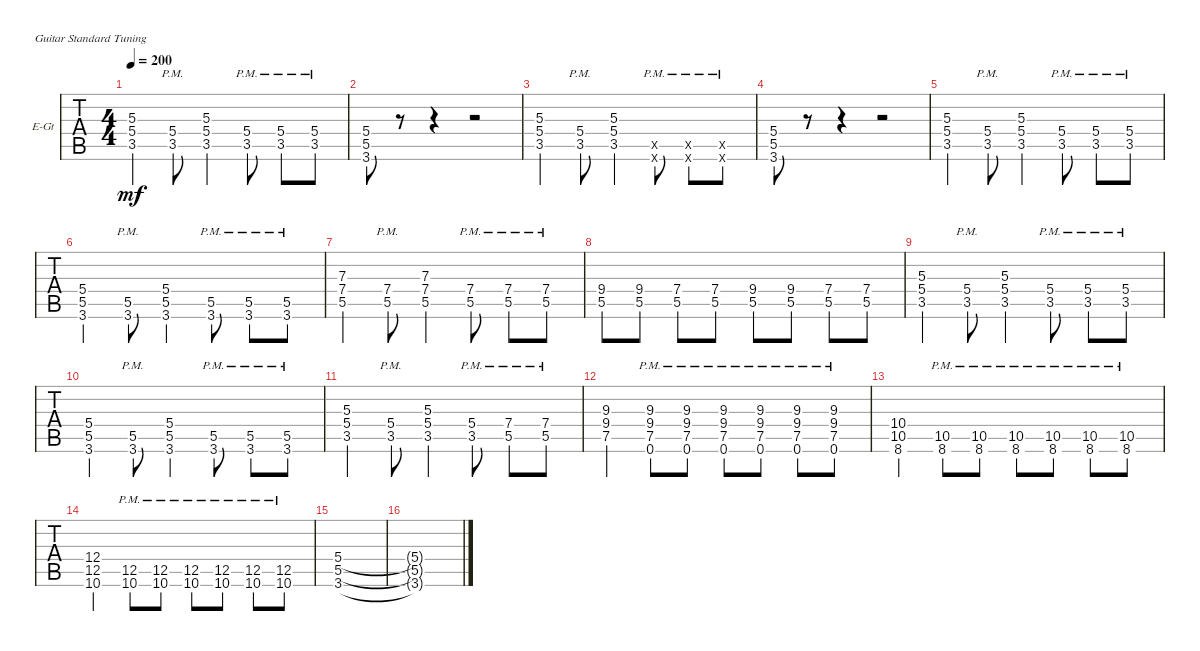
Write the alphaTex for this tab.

\defaultSystemsLayout 4
\bracketExtendMode groupsimilarinstruments
\firstSystemTrackNameOrientation horizontal
\otherSystemsTrackNameOrientation horizontal
\track ("Cole Train" "E-Gt") {instrument distortionguitar}
\staff {tabs}
\tuning (E4 B3 G3 D3 A2 E2)
\ts (4 4)
\tempo 200
\clef g2
\ks c
(3.5 5.4 5.3).4{dy mf} (3.5{pm} 5.4{pm}).8 (5.4 3.5 5.3).4 (3.5{pm} 5.4{pm}).8 (3.5{pm} 5.4{pm}).8 (3.5{pm} 5.4{pm}).8 |
(3.6 5.5 5.4).8 r.8 r.4 r.2 |
(3.5 5.4 5.3).4 (3.5{pm} 5.4{pm}).8 (5.4 3.5 5.3).4 (3.6{pm x} 3.5{pm x}).8 (3.6{pm x} 3.5{pm x}).8 (3.6{pm x} 3.5{pm x}).8 |
(3.6 5.5 5.4).8 r.8 r.4 r.2 |
(3.5 5.4 5.3).4 (3.5{pm} 5.4{pm}).8 (5.4 3.5 5.3).4 (3.5{pm} 5.4{pm}).8 (3.5{pm} 5.4{pm}).8 (3.5{pm} 5.4{pm}).8 |
(3.6 5.5 5.4).4 (3.6{pm} 5.5{pm}).8 (3.6 5.5 5.4).4 (3.6{pm} 5.5{pm}).8 (3.6{pm} 5.5{pm}).8 (3.6{pm} 5.5{pm}).8 |
(5.5 7.4 7.3).4 (5.5{pm} 7.4{pm}).8 (7.4 5.5 7.3).4 (5.5{pm} 7.4{pm}).8 (5.5{pm} 7.4{pm}).8 (5.5{pm} 7.4{pm}).8 |
(5.5 9.4).8 (5.5 9.4).8 (5.5 7.4).8 (5.5 7.4).8 (5.5 9.4).8 (5.5 9.4).8 (5.5 7.4).8 (5.5 7.4).8 |
(3.5 5.4 5.3).4 (3.5{pm} 5.4{pm}).8 (5.4 3.5 5.3).4 (3.5{pm} 5.4{pm}).8 (3.5{pm} 5.4{pm}).8 (3.5{pm} 5.4{pm}).8 |
(3.6 5.5 5.4).4 (3.6{pm} 5.5{pm}).8 (3.6 5.5 5.4).4 (3.6{pm} 5.5{pm}).8 (3.6{pm} 5.5{pm}).8 (3.6{pm} 5.5{pm}).8 |
(3.5 5.4 5.3).4 (3.5{pm} 5.4{pm}).8 (5.4 3.5 5.3).4 (3.5{pm} 5.4{pm}).8 (5.5{pm} 7.4{pm}).8 (5.5{pm} 7.4{pm}).8 |
(7.5 9.4 9.3).4 (7.5{pm} 9.4{pm} 9.3{pm} 0.6{pm}).8 (7.5{pm} 9.4{pm} 9.3{pm} 0.6{pm}).8 (7.5{pm} 9.4{pm} 9.3{pm} 0.6{pm}).8 (7.5{pm} 9.4{pm} 9.3{pm} 0.6{pm}).8 (7.5{pm} 9.4{pm} 9.3{pm} 0.6{pm}).8 (7.5{pm} 9.4{pm} 9.3{pm} 0.6{pm}).8 |
(8.6 10.5 10.4).4 (8.6{pm} 10.5{pm}).8 (8.6{pm} 10.5{pm}).8 (8.6{pm} 10.5{pm}).8 (8.6{pm} 10.5{pm}).8 (8.6{pm} 10.5{pm}).8 (8.6{pm} 10.5{pm}).8 |
(10.6 12.5 12.4).4 (10.6{pm} 12.5{pm}).8 (10.6{pm} 12.5{pm}).8 (10.6{pm} 12.5{pm}).8 (10.6{pm} 12.5{pm}).8 (10.6{pm} 12.5{pm}).8 (10.6{pm} 12.5{pm}).8 |
(3.6 5.5 5.4).1 |
(3.6{t} 5.5{t} 5.4{t}).1
